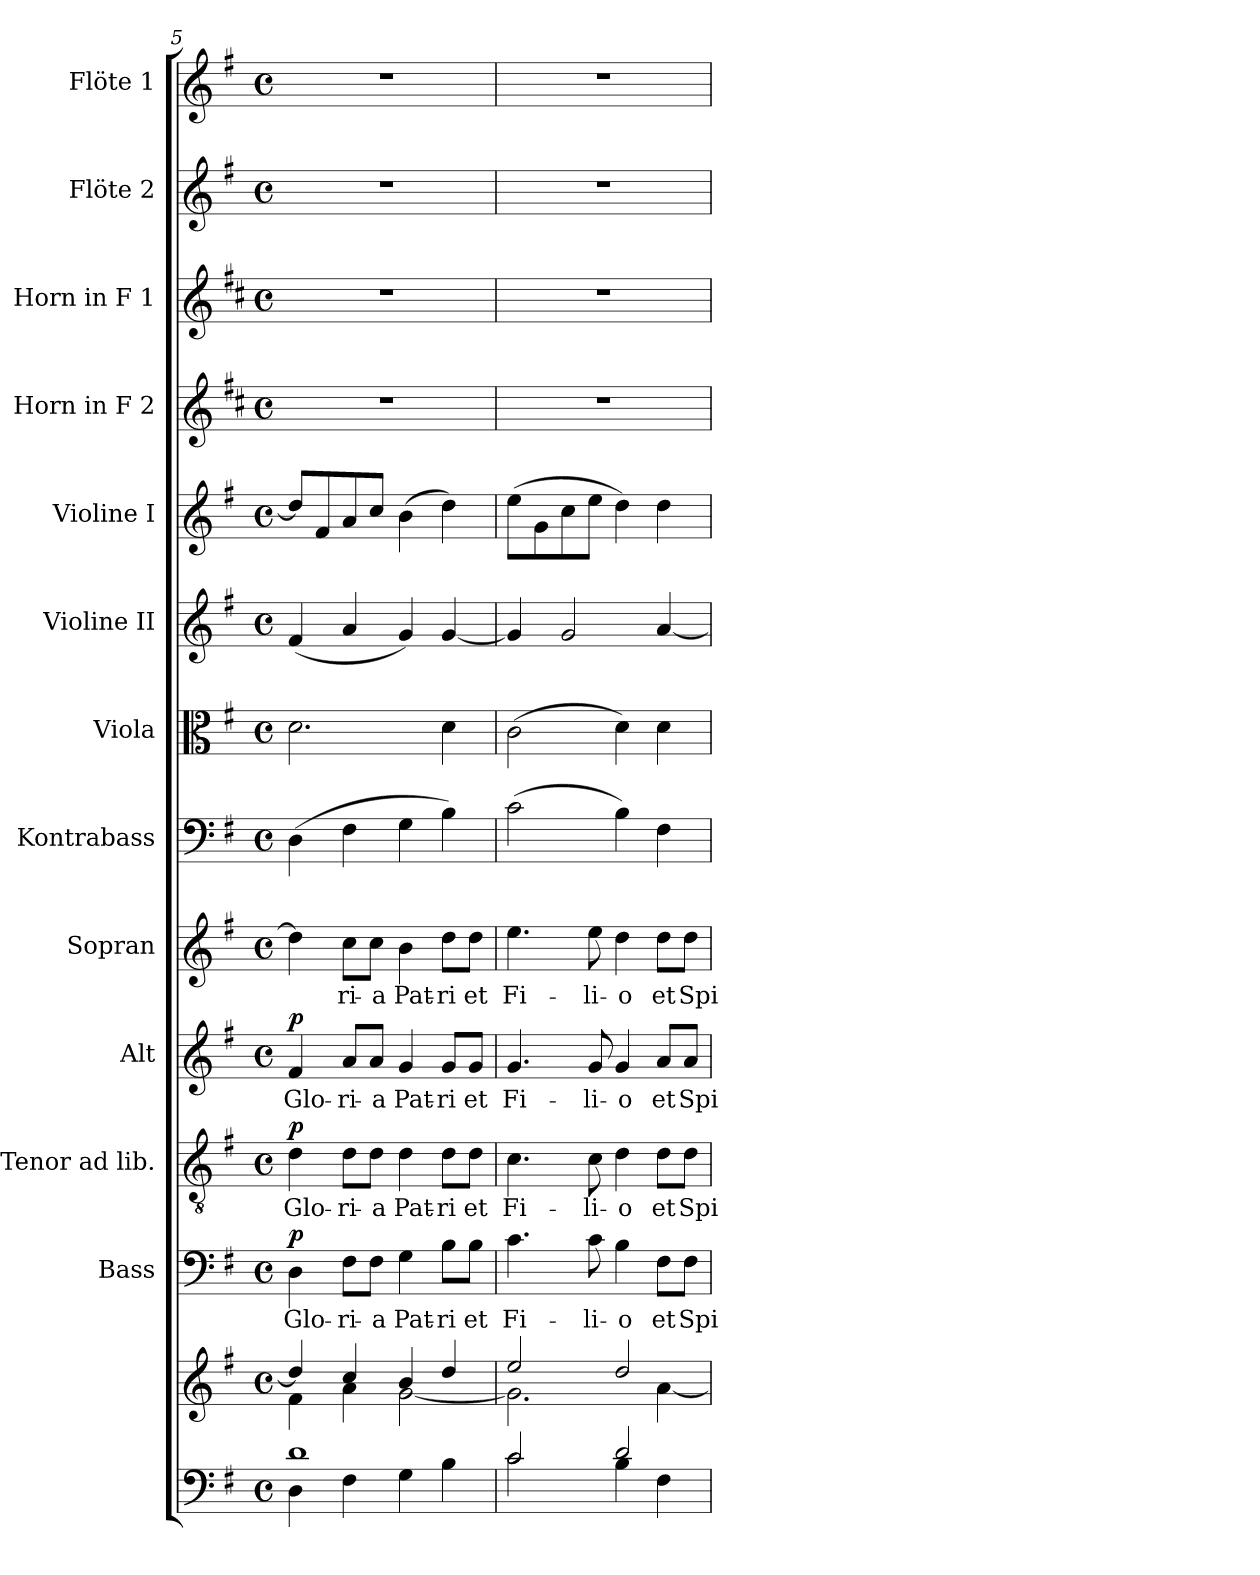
**kern	**kern	**kern	**text	**dynam	**kern	**text	**dynam	**kern	**text	**dynam	**kern	**text	**kern	**kern	**kern	**kern	**kern	**kern	**kern	**kern
*part13	*part13	*part12	*part12	*part12	*part11	*part11	*part11	*part10	*part10	*part10	*part9	*part9	*part8	*part7	*part6	*part5	*part4	*part3	*part2	*part1
*staff14	*staff13	*staff12	*staff12	*staff12	*staff11	*staff11	*staff11	*staff10	*staff10	*staff10	*staff9	*staff9	*staff8	*staff7	*staff6	*staff5	*staff4	*staff3	*staff2	*staff1
*	*	*I"Bass	*	*	*I"Tenor ad lib.	*	*	*I"Alt	*	*	*I"Sopran	*	*I"Kontrabass	*I"Viola	*I"Violine II	*I"Violine I	*I"Horn in F 2	*I"Horn in F 1	*I"Flöte 2	*I"Flöte 1
*	*	*I'B.	*	*	*I'T.	*	*	*I'A.	*	*	*I'S.	*	*I'Kb.	*I'Vla.	*I'Vl. II	*I'Vl. I	*	*	*I'Fl. 2	*I'Fl. 1
!!LO:PB:g=z
*clefF4	*clefG2	*clefF4	*	*	*clefGv2	*	*	*clefG2	*	*	*clefG2	*	*clefF4	*clefC3	*clefG2	*clefG2	*clefG2	*clefG2	*clefG2	*clefG2
*	*	*	*	*	*	*	*	*	*	*	*	*	*ITrd7c12	*	*	*	*ITrd4c7	*ITrd4c7	*	*
*k[f#]	*k[f#]	*k[f#]	*	*	*k[f#]	*	*	*k[f#]	*	*	*k[f#]	*	*k[f#]	*k[f#]	*k[f#]	*k[f#]	*k[f#]	*k[f#]	*k[f#]	*k[f#]
*G:	*G:	*G:	*	*	*G:	*	*	*G:	*	*	*G:	*	*G:	*G:	*G:	*G:	*G:	*G:	*G:	*G:
*M4/4	*M4/4	*M4/4	*	*	*M4/4	*	*	*M4/4	*	*	*M4/4	*	*M4/4	*M4/4	*M4/4	*M4/4	*M4/4	*M4/4	*M4/4	*M4/4
*met(c)	*met(c)	*met(c)	*	*	*met(c)	*	*	*met(c)	*	*	*met(c)	*	*met(c)	*met(c)	*met(c)	*met(c)	*met(c)	*met(c)	*met(c)	*met(c)
=5	=5	=5	=5	=5	=5	=5	=5	=5	=5	=5	=5	=5	=5	=5	=5	=5	=5	=5	=5	=5
*^	*^	*	*	*	*	*	*	*	*	*	*	*	*	*	*	*	*	*	*	*
!	!	!	!	!	!LO:LY:b	!LO:DY:a	!	!LO:LY:b	!LO:DY:a	!	!LO:LY:b	!LO:DY:a	!	!	!	!	!	!	!	!	!	!
1d	4D\	4dd/]	4f#\	4D\	Glo-	p	4d\	Glo-	p	4f#/	Glo-	p	4dd\]	.	(>4DD\	2.d\	(<4f#/	8dd/L]	1r	1r	1r	1r
.	.	.	.	.	.	.	.	.	.	.	.	.	.	.	.	.	.	8f#/	.	.	.	.
!	!	!	!	!	!LO:LY:b	!	!	!LO:LY:b	!	!	!LO:LY:b	!	!	!LO:LY:b	!	!	!	!	!	!	!	!
.	4F#\	4cc/	4a\	8F#\L	-ri-	.	8d\L	-ri-	.	8a/L	-ri-	.	8cc\L	-ri-	4FF#\	.	4a/	8a/	.	.	.	.
!	!	!	!	!	!LO:LY:b	!	!	!LO:LY:b	!	!	!LO:LY:b	!	!	!LO:LY:b	!	!	!	!	!	!	!	!
.	.	.	.	8F#\J	-a	.	8d\J	-a	.	8a/J	-a	.	8cc\J	-a	.	.	.	8cc/J	.	.	.	.
!	!	!	!	!	!LO:LY:b	!	!	!LO:LY:b	!	!	!LO:LY:b	!	!	!LO:LY:b	!	!	!	!	!	!	!	!
.	4G\	4b/	[<2g\	4G\	Pat-	.	4d\	Pat-	.	4g/	Pat-	.	4b\	Pat-	4GG\	.	4g/)	(>4b\	.	.	.	.
!	!	!	!	!	!LO:LY:b	!	!	!LO:LY:b	!	!	!LO:LY:b	!	!	!LO:LY:b	!	!	!	!	!	!	!	!
.	4B\	4dd/	.	8B\L	-ri	.	8d\L	-ri	.	8g/L	-ri	.	8dd\L	-ri	4BB\)	4d\	[4g/	4dd\)	.	.	.	.
!	!	!	!	!	!LO:LY:b	!	!	!LO:LY:b	!	!	!LO:LY:b	!	!	!LO:LY:b	!	!	!	!	!	!	!	!
.	.	.	.	8B\J	et	.	8d\J	et	.	8g/J	et	.	8dd\J	et	.	.	.	.	.	.	.	.
=6	=6	=6	=6	=6	=6	=6	=6	=6	=6	=6	=6	=6	=6	=6	=6	=6	=6	=6	=6	=6	=6	=6
!	!	!	!	!	!LO:LY:b	!	!	!LO:LY:b	!	!	!LO:LY:b	!	!	!LO:LY:b	!	!	!	!	!	!	!	!
2c/	2c\	2ee/	2.g\]	4.c\	Fi-	.	4.c\	Fi-	.	4.g/	Fi-	.	4.ee\	Fi-	(>2C\	(>2c\	4g/]	(>8ee\L	1r	1r	1r	1r
.	.	.	.	.	.	.	.	.	.	.	.	.	.	.	.	.	.	8g\	.	.	.	.
.	.	.	.	.	.	.	.	.	.	.	.	.	.	.	.	.	2g/	8cc\	.	.	.	.
!	!	!	!	!	!LO:LY:b	!	!	!LO:LY:b	!	!	!LO:LY:b	!	!	!LO:LY:b	!	!	!	!	!	!	!	!
.	.	.	.	8c\	-li-	.	8c\	-li-	.	8g/	-li-	.	8ee\	-li-	.	.	.	8ee\J	.	.	.	.
!	!	!	!	!	!LO:LY:b	!	!	!LO:LY:b	!	!	!LO:LY:b	!	!	!LO:LY:b	!	!	!	!	!	!	!	!
2d/	4B\	2dd/	.	4B\	-o	.	4d\	-o	.	4g/	-o	.	4dd\	-o	4BB\)	4d\)	.	4dd\)	.	.	.	.
!	!	!	!	!	!LO:LY:b	!	!	!LO:LY:b	!	!	!LO:LY:b	!	!	!LO:LY:b	!	!	!	!	!	!	!	!
.	4F#\	.	[<4a\	8F#\L	et	.	8d\L	et	.	8a/L	et	.	8dd\L	et	4FF#\	4d\	[4a/	4dd\	.	.	.	.
!	!	!	!	!	!LO:LY:b	!	!	!LO:LY:b	!	!	!LO:LY:b	!	!	!LO:LY:b	!	!	!	!	!	!	!	!
.	.	.	.	8F#\J	Spi-	.	8d\J	Spi-	.	8a/J	Spi-	.	8dd\J	Spi-	.	.	.	.	.	.	.	.
*v	*v	*	*	*	*	*	*	*	*	*	*	*	*	*	*	*	*	*	*	*	*	*
*	*v	*v	*	*	*	*	*	*	*	*	*	*	*	*	*	*	*	*	*	*	*
=	=	=	=	=	=	=	=	=	=	=	=	=	=	=	=	=	=	=	=	=
*-	*-	*-	*-	*-	*-	*-	*-	*-	*-	*-	*-	*-	*-	*-	*-	*-	*-	*-	*-	*-
